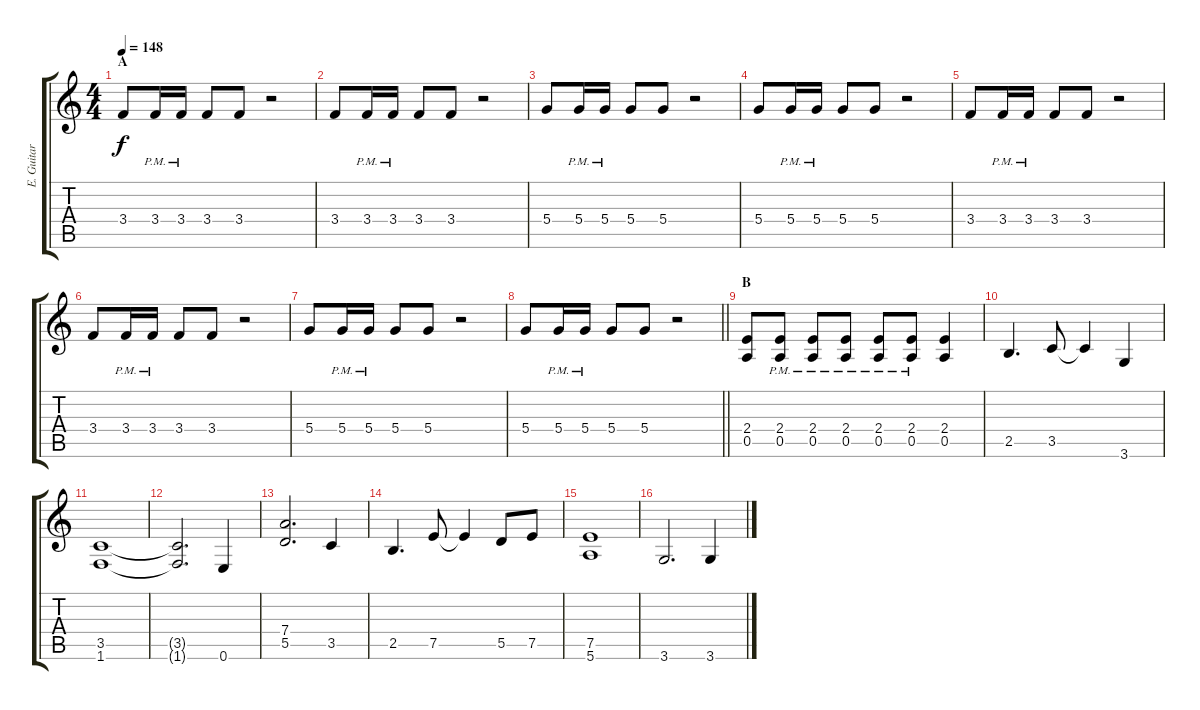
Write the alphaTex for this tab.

\track ("E. Guitar II" "E. Guitar ") {instrument overdrivenguitar}
\staff {score tabs}
\tuning (E4 B3 G3 D3 A2 E2) {hide}
\ts (4 4)
\section ("" "A")
\tempo 148
\clef g2
\ks c
3.4.8{dy f} 3.4{pm}.16 3.4{pm}.16 3.4.8 3.4.8 r.2 |
3.4.8 3.4{pm}.16 3.4{pm}.16 3.4.8 3.4.8 r.2 |
5.4.8 5.4{pm}.16 5.4{pm}.16 5.4.8 5.4.8 r.2 |
5.4.8 5.4{pm}.16 5.4{pm}.16 5.4.8 5.4.8 r.2 |
3.4.8 3.4{pm}.16 3.4{pm}.16 3.4.8 3.4.8 r.2 |
3.4.8 3.4{pm}.16 3.4{pm}.16 3.4.8 3.4.8 r.2 |
5.4.8 5.4{pm}.16 5.4{pm}.16 5.4.8 5.4.8 r.2 |
\barLineRight lightlight
5.4.8 5.4{pm}.16 5.4{pm}.16 5.4.8 5.4.8 r.2 |
\section ("" "B")
(2.4 0.5).8 (2.4{pm} 0.5{pm}).8 (2.4{pm} 0.5{pm}).8 (2.4{pm} 0.5{pm}).8 (2.4{pm} 0.5{pm}).8 (2.4{pm} 0.5{pm}).8 (2.4 0.5).4 |
2.5.4{d} 3.5.8 3.5{t}.4 3.6.4 |
(3.5 1.6).1 |
(3.5{t} 1.6{t}).2{d} 0.6.4 |
(7.4 5.5).2{d} 3.5.4 |
2.5.4{d} 7.5.8 7.5{t}.4 5.5.8 7.5.8 |
(7.5 5.6).1 |
3.6.2{d} 3.6.4
